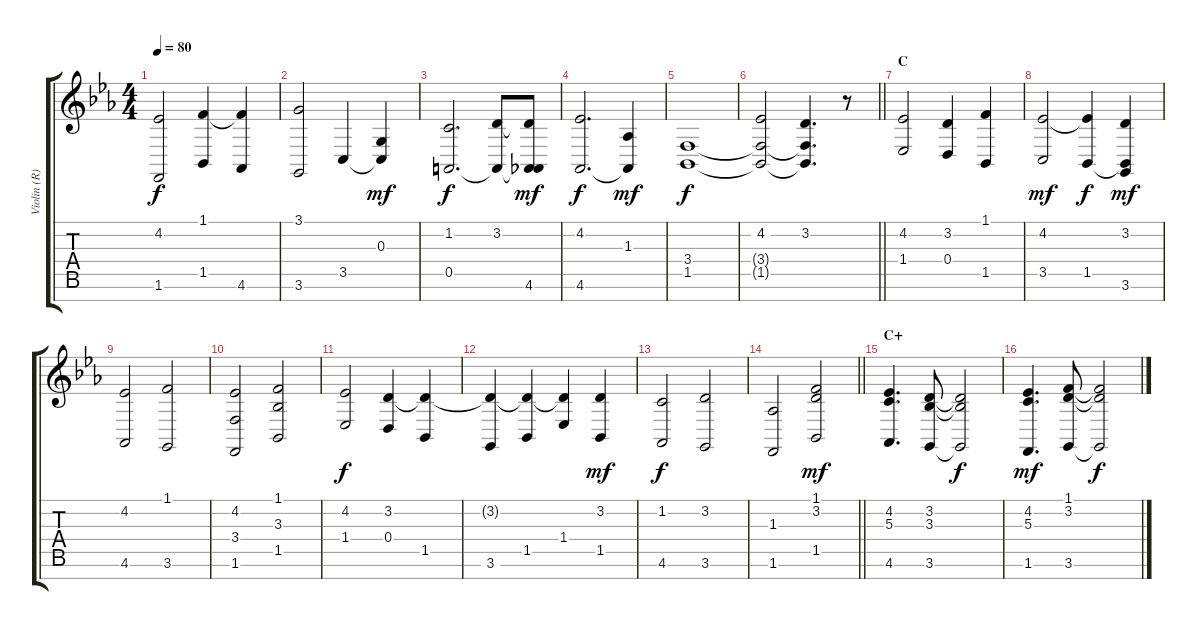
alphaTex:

\track ("Violin (R)" "Violin (R)") {instrument stringensemble1}
\staff {score tabs}
\tuning (E4 B3 G3 D3 A2 E2 B1) {hide}
\ts (4 4)
\tempo 80
\clef g2
\ks eb
(4.2 1.6).2{dy f} (1.1 1.5).4 (1.1{t} 4.6).4 |
(3.1 3.6).2 3.5.4 (0.3 3.5{t}).4{dy mf} |
(1.2 0.5).2{d dy f} (3.2 0.5{t}).8 (3.2{t} 0.5{t} 4.6).8{dy mf} |
(4.2 4.6).2{d dy f} (1.3 4.6{t}).4{dy mf} |
(3.4 1.5).1{dy f} |
\barLineRight lightlight
(4.2 3.4{t} 1.5{t}).2 (3.2 3.4{t} 1.5{t}).4{d} r.8 |
\section ("" "C")
(4.2 1.4).2 (3.2 0.4).4 (1.1 1.5).4 |
(4.2 3.5).2{dy mf} (4.2{t} 1.5).4{dy f} (3.2 1.5{t} 3.6).4{dy mf} |
(4.2 4.6).2 (1.1 3.6).2 |
(4.2 3.4 1.6).2 (1.1 3.3 1.5).2 |
(4.2 1.4).2{dy f} (3.2 0.4).4 (3.2{t} 1.5).4 |
(3.2{t} 3.6).4 (3.2{t} 1.5).4 (3.2{t} 1.4).4 (3.2 1.5).4{dy mf} |
(1.2 4.6).2{dy f} (3.2 3.6).2 |
\barLineRight lightlight
(1.3 1.6).2 (1.1 3.2 1.5).2{dy mf} |
\section ("" "C+")
(4.2 5.3 4.6).4{d} (3.2 3.3 3.6).8 (3.2{t} 3.3{t} 3.6{t}).2{dy f} |
(4.2 5.3 1.6).4{d dy mf} (1.1 3.2 3.6).8 (1.1{t} 3.2{t} 3.6{t}).2{dy f}
